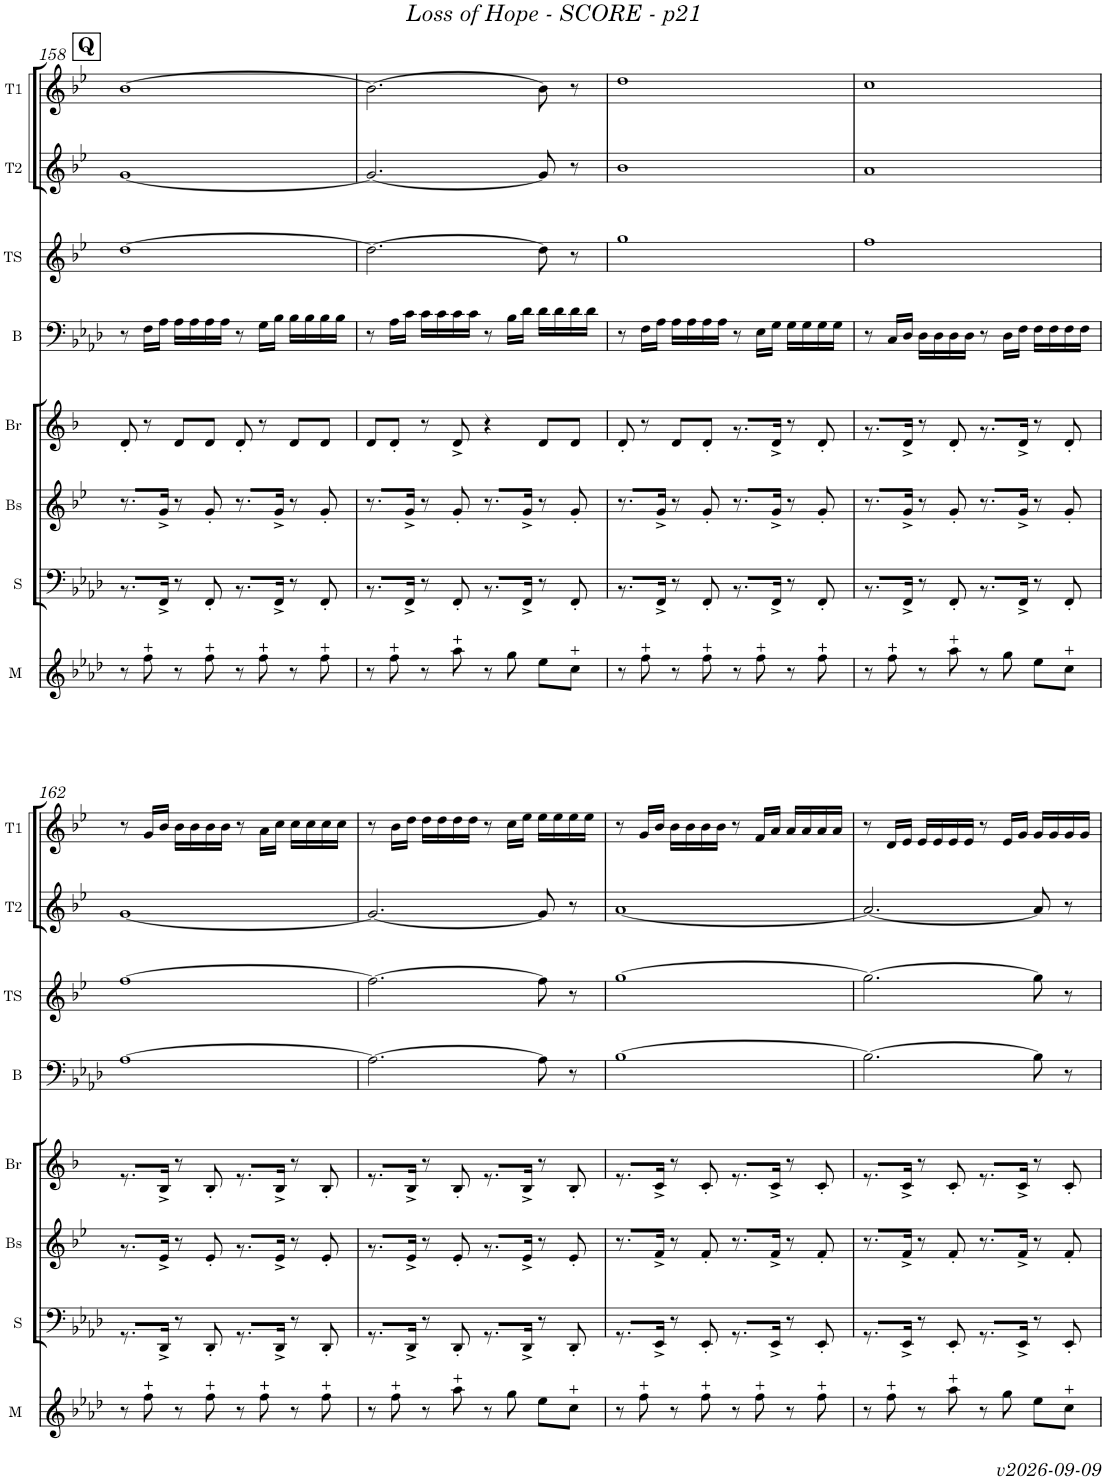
**kern	**kern	**kern	**kern	**kern	**kern	**kern	**kern
*part8	*part7	*part6	*part5	*part4	*part3	*part2	*part1
*staff8	*staff7	*staff6	*staff5	*staff4	*staff3	*staff2	*staff1
*I"Marimba	*I"Sousa	*I"Bass Sax	*I"Bari Sax	*I"Trombone	*I"Tenor Sax	*I"Trumpet 2	*I"Trumpet 1
*I'M	*I'S	*I'Bs	*I'Br	*	*I'TS	*I'T2	*I'T1
!!LO:PB:g=z
*clefG2	*clefF4	*clefG2	*clefG2	*clefF4	*clefG2	*clefG2	*clefG2
*	*	*Trd15c26	*Trd12c21	*	*Trd8c14	*Trd1c2	*Trd1c2
*k[b-e-a-d-]	*k[b-e-a-d-]	*k[b-e-]	*k[b-]	*k[b-e-a-d-]	*k[b-e-]	*k[b-e-]	*k[b-e-]
*M4/4	*M4/4	*M4/4	*M4/4	*M4/4	*M4/4	*M4/4	*M4/4
!!LO:REH:place=s1:a:B:cj:fs=14:t=Q
=158	=158	=158	=158	=158	=158	=158	=158
8r	8.r	8.r	8d'/	8r	[1dd	[1g	[1b-
8ff\	.	.	8r	16F\LL	.	.	.
.	16FF^/Jk	16g^/Jk	.	16A-\JJ	.	.	.
8r	8r	8r	8d/L	16A-\LL	.	.	.
.	.	.	.	16A-\	.	.	.
8ff\	8FF'/	8g'/	8d/J	16A-\	.	.	.
.	.	.	.	16A-\JJ	.	.	.
8r	8.r	8.r	8d'/	8r	.	.	.
8ff\	.	.	8r	16G\LL	.	.	.
.	16FF^/Jk	16g^/Jk	.	16B-\JJ	.	.	.
8r	8r	8r	8d/L	16B-\LL	.	.	.
.	.	.	.	16B-\	.	.	.
8ff\	8FF'/	8g'/	8d/J	16B-\	.	.	.
.	.	.	.	16B-\JJ	.	.	.
=159	=159	=159	=159	=159	=159	=159	=159
8r	8.r	8.r	8d/L	8r	2.dd\_	2.g/_	2.b-\_
8ff\	.	.	8d'/J	16A-\LL	.	.	.
.	16FF^/Jk	16g^/Jk	.	16c\JJ	.	.	.
8r	8r	8r	8r	16c\LL	.	.	.
.	.	.	.	16c\	.	.	.
8aa-\	8FF'/	8g'/	8d^/	16c\	.	.	.
.	.	.	.	16c\JJ	.	.	.
8r	8.r	8.r	4r	8r	.	.	.
8gg\	.	.	.	16B-\LL	.	.	.
.	16FF^/Jk	16g^/Jk	.	16d-\JJ	.	.	.
8ee-\L	8r	8r	8d/L	16d-\LL	8dd\]	8g/]	8b-\]
.	.	.	.	16d-\	.	.	.
8cc\J	8FF'/	8g'/	8d/J	16d-\	8r	8r	8r
.	.	.	.	16d-\JJ	.	.	.
=160	=160	=160	=160	=160	=160	=160	=160
8r	8.r	8.r	8d'/	8r	1gg	1b-	1dd
8ff\	.	.	8r	16F\LL	.	.	.
.	16FF^/Jk	16g^/Jk	.	16A-\JJ	.	.	.
8r	8r	8r	8d/L	16A-\LL	.	.	.
.	.	.	.	16A-\	.	.	.
8ff\	8FF'/	8g'/	8d'/J	16A-\	.	.	.
.	.	.	.	16A-\JJ	.	.	.
8r	8.r	8.r	8.r	8r	.	.	.
8ff\	.	.	.	16E-\LL	.	.	.
.	16FF^/Jk	16g^/Jk	16d^/Jk	16G\JJ	.	.	.
8r	8r	8r	8r	16G\LL	.	.	.
.	.	.	.	16G\	.	.	.
8ff\	8FF'/	8g'/	8d'/	16G\	.	.	.
.	.	.	.	16G\JJ	.	.	.
=161	=161	=161	=161	=161	=161	=161	=161
8r	8.r	8.r	8.r	8r	1ff	1a	1cc
8ff\	.	.	.	16C/LL	.	.	.
.	16FF^/Jk	16g^/Jk	16d^/Jk	16D-/JJ	.	.	.
8r	8r	8r	8r	16D-\LL	.	.	.
.	.	.	.	16D-\	.	.	.
8aa-\	8FF'/	8g'/	8d'/	16D-\	.	.	.
.	.	.	.	16D-\JJ	.	.	.
8r	8.r	8.r	8.r	8r	.	.	.
8gg\	.	.	.	16D-\LL	.	.	.
.	16FF^/Jk	16g^/Jk	16d^/Jk	16F\JJ	.	.	.
8ee-\L	8r	8r	8r	16F\LL	.	.	.
.	.	.	.	16F\	.	.	.
8cc\J	8FF'/	8g'/	8d'/	16F\	.	.	.
.	.	.	.	16F\JJ	.	.	.
!!LO:LB:g=z
=162	=162	=162	=162	=162	=162	=162	=162
8r	8.r	8.r	8.r	[1A-	[1ff	[1g	8r
8ff\	.	.	.	.	.	.	16g/LL
.	16DD-^/Jk	16e-^/Jk	16B-^/Jk	.	.	.	16b-/JJ
8r	8r	8r	8r	.	.	.	16b-\LL
.	.	.	.	.	.	.	16b-\
8ff\	8DD-'/	8e-'/	8B-'/	.	.	.	16b-\
.	.	.	.	.	.	.	16b-\JJ
8r	8.r	8.r	8.r	.	.	.	8r
8ff\	.	.	.	.	.	.	16a\LL
.	16DD-^/Jk	16e-^/Jk	16B-^/Jk	.	.	.	16cc\JJ
8r	8r	8r	8r	.	.	.	16cc\LL
.	.	.	.	.	.	.	16cc\
8ff\	8DD-'/	8e-'/	8B-'/	.	.	.	16cc\
.	.	.	.	.	.	.	16cc\JJ
=163	=163	=163	=163	=163	=163	=163	=163
8r	8.r	8.r	8.r	2.A-\_	2.ff\_	2.g/_	8r
8ff\	.	.	.	.	.	.	16b-\LL
.	16DD-^/Jk	16e-^/Jk	16B-^/Jk	.	.	.	16dd\JJ
8r	8r	8r	8r	.	.	.	16dd\LL
.	.	.	.	.	.	.	16dd\
8aa-\	8DD-'/	8e-'/	8B-'/	.	.	.	16dd\
.	.	.	.	.	.	.	16dd\JJ
8r	8.r	8.r	8.r	.	.	.	8r
8gg\	.	.	.	.	.	.	16cc\LL
.	16DD-^/Jk	16e-^/Jk	16B-^/Jk	.	.	.	16ee-\JJ
8ee-\L	8r	8r	8r	8A-\]	8ff\]	8g/]	16ee-\LL
.	.	.	.	.	.	.	16ee-\
8cc\J	8DD-'/	8e-'/	8B-'/	8r	8r	8r	16ee-\
.	.	.	.	.	.	.	16ee-\JJ
=164	=164	=164	=164	=164	=164	=164	=164
8r	8.r	8.r	8.r	[1B-	[1gg	[1a	8r
8ff\	.	.	.	.	.	.	16g/LL
.	16EE-^/Jk	16f^/Jk	16c^/Jk	.	.	.	16b-/JJ
8r	8r	8r	8r	.	.	.	16b-\LL
.	.	.	.	.	.	.	16b-\
8ff\	8EE-'/	8f'/	8c'/	.	.	.	16b-\
.	.	.	.	.	.	.	16b-\JJ
8r	8.r	8.r	8.r	.	.	.	8r
8ff\	.	.	.	.	.	.	16f/LL
.	16EE-^/Jk	16f^/Jk	16c^/Jk	.	.	.	16a/JJ
8r	8r	8r	8r	.	.	.	16a/LL
.	.	.	.	.	.	.	16a/
8ff\	8EE-'/	8f'/	8c'/	.	.	.	16a/
.	.	.	.	.	.	.	16a/JJ
=165	=165	=165	=165	=165	=165	=165	=165
8r	8.r	8.r	8.r	2.B-\_	2.gg\_	2.a/_	8r
8ff\	.	.	.	.	.	.	16d/LL
.	16EE-^/Jk	16f^/Jk	16c^/Jk	.	.	.	16e-/JJ
8r	8r	8r	8r	.	.	.	16e-/LL
.	.	.	.	.	.	.	16e-/
8aa-\	8EE-'/	8f'/	8c'/	.	.	.	16e-/
.	.	.	.	.	.	.	16e-/JJ
8r	8.r	8.r	8.r	.	.	.	8r
8gg\	.	.	.	.	.	.	16e-/LL
.	16EE-^/Jk	16f^/Jk	16c^/Jk	.	.	.	16g/JJ
8ee-\L	8r	8r	8r	8B-\]	8gg\]	8a/]	16g/LL
.	.	.	.	.	.	.	16g/
8cc\J	8EE-'/	8f'/	8c'/	8r	8r	8r	16g/
.	.	.	.	.	.	.	16g/JJ
=	=	=	=	=	=	=	=
*-	*-	*-	*-	*-	*-	*-	*-
